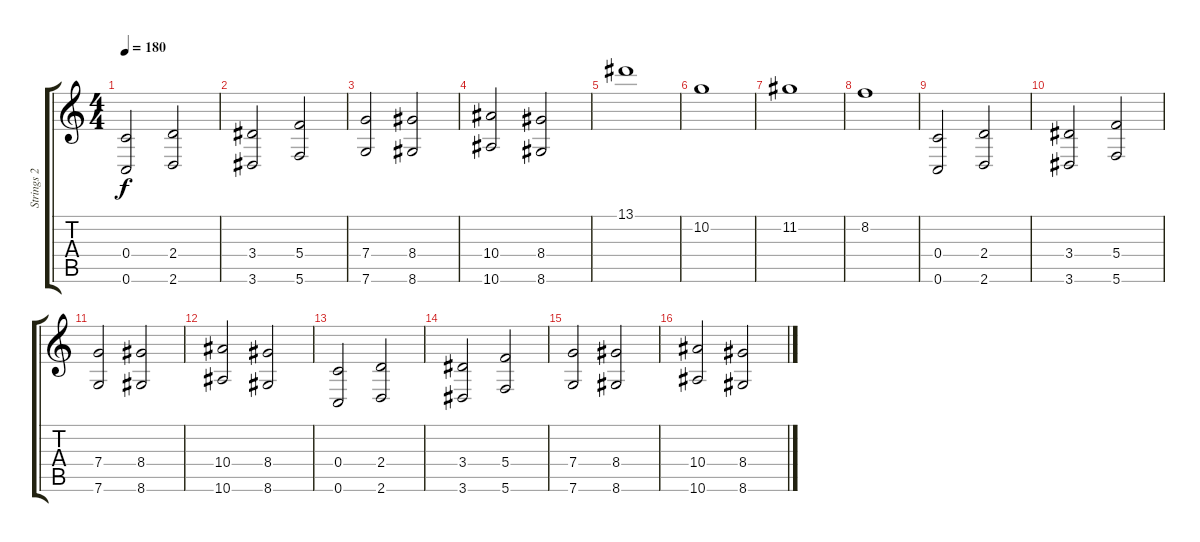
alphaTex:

\track ("Strings 2" "Strings 2") {instrument stringensemble1}
\staff {score tabs}
\tuning (D5 A4 F4 C4 G3 C3) {hide}
\ts (4 4)
\tempo 180
\clef g2
\ks c
(0.4 0.6).2{dy f} (2.4 2.6).2 |
(3.4 3.6).2 (5.4 5.6).2 |
(7.4 7.6).2 (8.4 8.6).2 |
(10.4 10.6).2 (8.4 8.6).2 |
13.1.1 |
10.2.1 |
11.2.1 |
8.2.1 |
(0.4 0.6).2{volume 16} (2.4 2.6).2 |
(3.4 3.6).2 (5.4 5.6).2 |
(7.4 7.6).2 (8.4 8.6).2 |
(10.4 10.6).2 (8.4 8.6).2 |
(0.4 0.6).2{volume 16} (2.4 2.6).2 |
(3.4 3.6).2 (5.4 5.6).2 |
(7.4 7.6).2 (8.4 8.6).2 |
(10.4 10.6).2 (8.4 8.6).2
